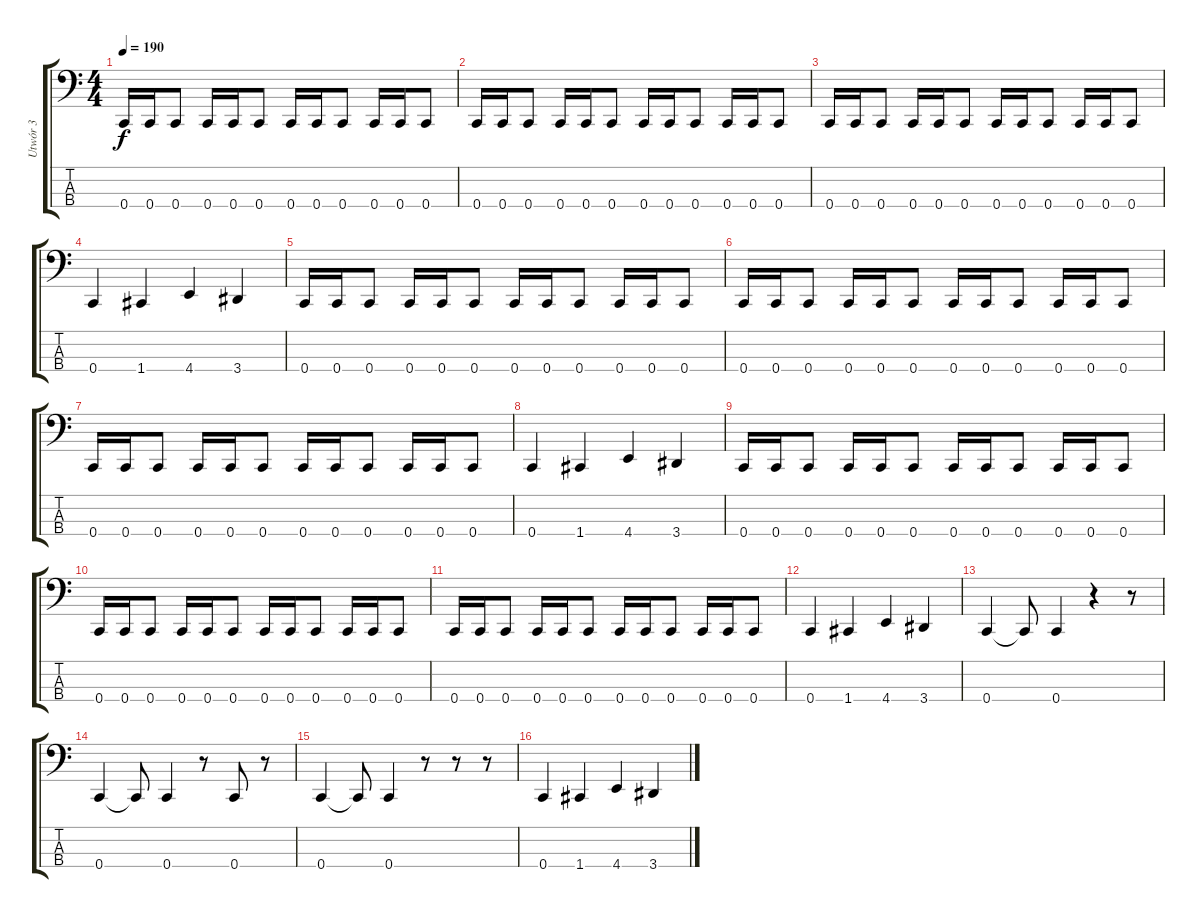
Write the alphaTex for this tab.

\track ("Utwór 3" "Utwór 3") {instrument electricbasspick}
\staff {score tabs}
\tuning (Eb2 Bb1 F1 C1) {hide}
\ts (4 4)
\tempo 190
\clef f4
\ks c
0.4.16{dy f} 0.4.16 0.4.8 0.4.16 0.4.16 0.4.8 0.4.16 0.4.16 0.4.8 0.4.16 0.4.16 0.4.8 |
0.4.16 0.4.16 0.4.8 0.4.16 0.4.16 0.4.8 0.4.16 0.4.16 0.4.8 0.4.16 0.4.16 0.4.8 |
0.4.16 0.4.16 0.4.8 0.4.16 0.4.16 0.4.8 0.4.16 0.4.16 0.4.8 0.4.16 0.4.16 0.4.8 |
0.4.4 1.4.4 4.4.4 3.4.4 |
0.4.16 0.4.16 0.4.8 0.4.16 0.4.16 0.4.8 0.4.16 0.4.16 0.4.8 0.4.16 0.4.16 0.4.8 |
0.4.16 0.4.16 0.4.8 0.4.16 0.4.16 0.4.8 0.4.16 0.4.16 0.4.8 0.4.16 0.4.16 0.4.8 |
0.4.16 0.4.16 0.4.8 0.4.16 0.4.16 0.4.8 0.4.16 0.4.16 0.4.8 0.4.16 0.4.16 0.4.8 |
0.4.4 1.4.4 4.4.4 3.4.4 |
0.4.16 0.4.16 0.4.8 0.4.16 0.4.16 0.4.8 0.4.16 0.4.16 0.4.8 0.4.16 0.4.16 0.4.8 |
0.4.16 0.4.16 0.4.8 0.4.16 0.4.16 0.4.8 0.4.16 0.4.16 0.4.8 0.4.16 0.4.16 0.4.8 |
0.4.16 0.4.16 0.4.8 0.4.16 0.4.16 0.4.8 0.4.16 0.4.16 0.4.8 0.4.16 0.4.16 0.4.8 |
0.4.4 1.4.4 4.4.4 3.4.4 |
0.4.4 0.4{t}.8 0.4.4 r.4 r.8 |
0.4.4 0.4{t}.8 0.4.4 r.8 0.4.8 r.8 |
0.4.4 0.4{t}.8 0.4.4 r.8 r.8 r.8 |
0.4.4 1.4.4 4.4.4 3.4.4
